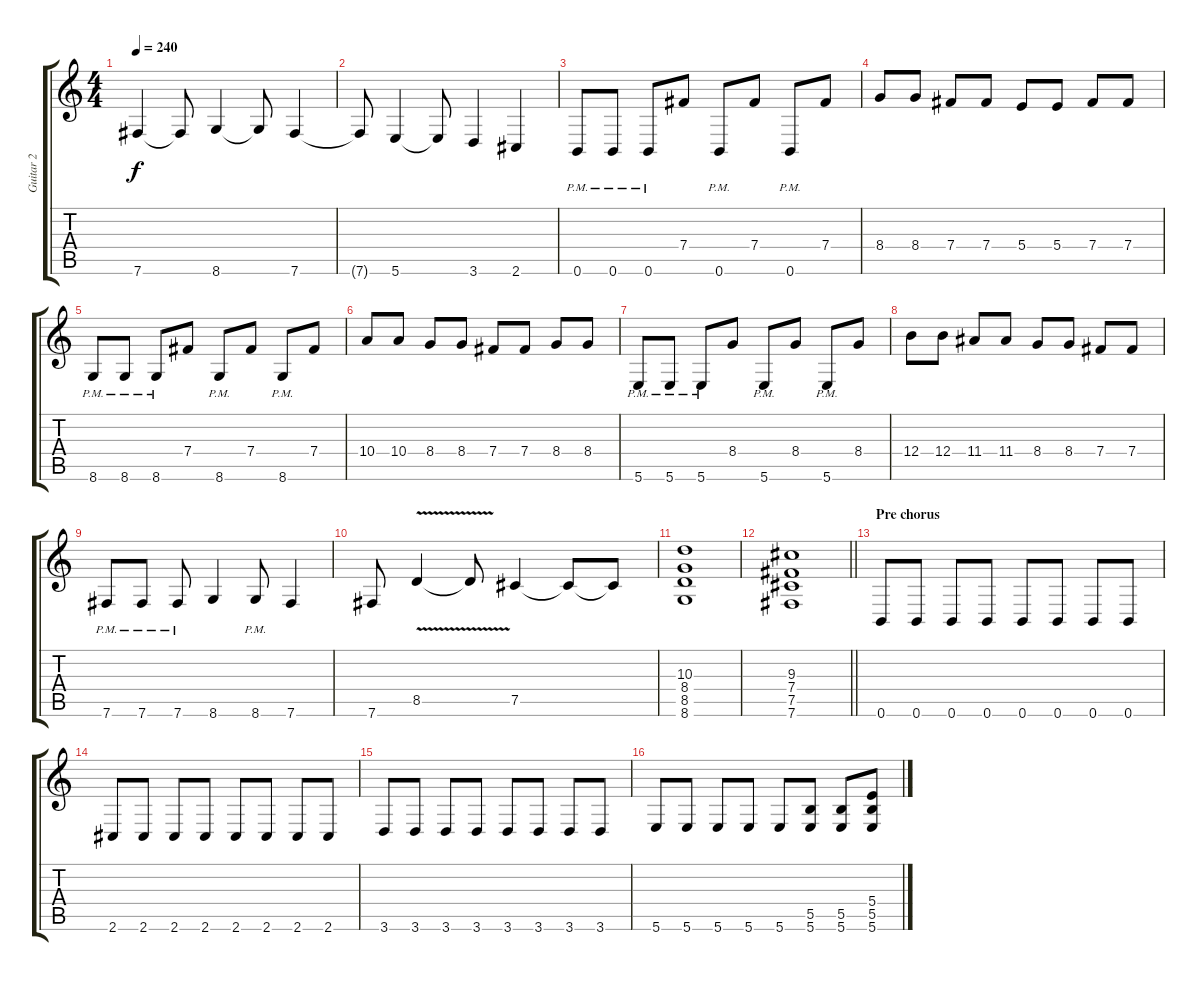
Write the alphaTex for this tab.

\track ("Guitar 2" "Guitar 2") {instrument distortionguitar}
\staff {score tabs}
\tuning (Db4 Ab3 E3 B2 Gb2 B1) {hide}
\ts (4 4)
\tempo 240
\clef g2
\ks c
7.6.4{dy f} 7.6{t}.8 8.6.4 8.6{t}.8 7.6.4 |
7.6{t}.8 5.6.4 5.6{t}.8 3.6.4 2.6.4 |
0.6{pm}.8 0.6{pm}.8 0.6{pm}.8 7.4.8 0.6{pm}.8 7.4.8 0.6{pm}.8 7.4.8 |
8.4.8 8.4.8 7.4.8 7.4.8 5.4.8 5.4.8 7.4.8 7.4.8 |
8.6{pm}.8 8.6{pm}.8 8.6{pm}.8 7.4.8 8.6{pm}.8 7.4.8 8.6{pm}.8 7.4.8 |
10.4.8 10.4.8 8.4.8 8.4.8 7.4.8 7.4.8 8.4.8 8.4.8 |
5.6{pm}.8 5.6{pm}.8 5.6{pm}.8 8.4.8 5.6{pm}.8 8.4.8 5.6{pm}.8 8.4.8 |
12.4.8 12.4.8 11.4.8 11.4.8 8.4.8 8.4.8 7.4.8 7.4.8 |
7.6{pm}.8 7.6{pm}.8 7.6{pm}.8 8.6.4 8.6{pm}.8 7.6.4 |
7.6.8 8.5{v}.4 8.5{t}.8 7.5.4 7.5{t}.8 7.5{t}.8 |
(10.3 8.4 8.5 8.6).1 |
\barLineRight lightlight
(9.3 7.4 7.5 7.6).1 |
\section ("" "Pre chorus")
0.6.8 0.6.8 0.6.8 0.6.8 0.6.8 0.6.8 0.6.8 0.6.8 |
2.6.8 2.6.8 2.6.8 2.6.8 2.6.8 2.6.8 2.6.8 2.6.8 |
3.6.8 3.6.8 3.6.8 3.6.8 3.6.8 3.6.8 3.6.8 3.6.8 |
5.6.8 5.6.8 5.6.8 5.6.8 5.6.8 (5.5 5.6).8 (5.5 5.6).8 (5.4 5.5 5.6).8
